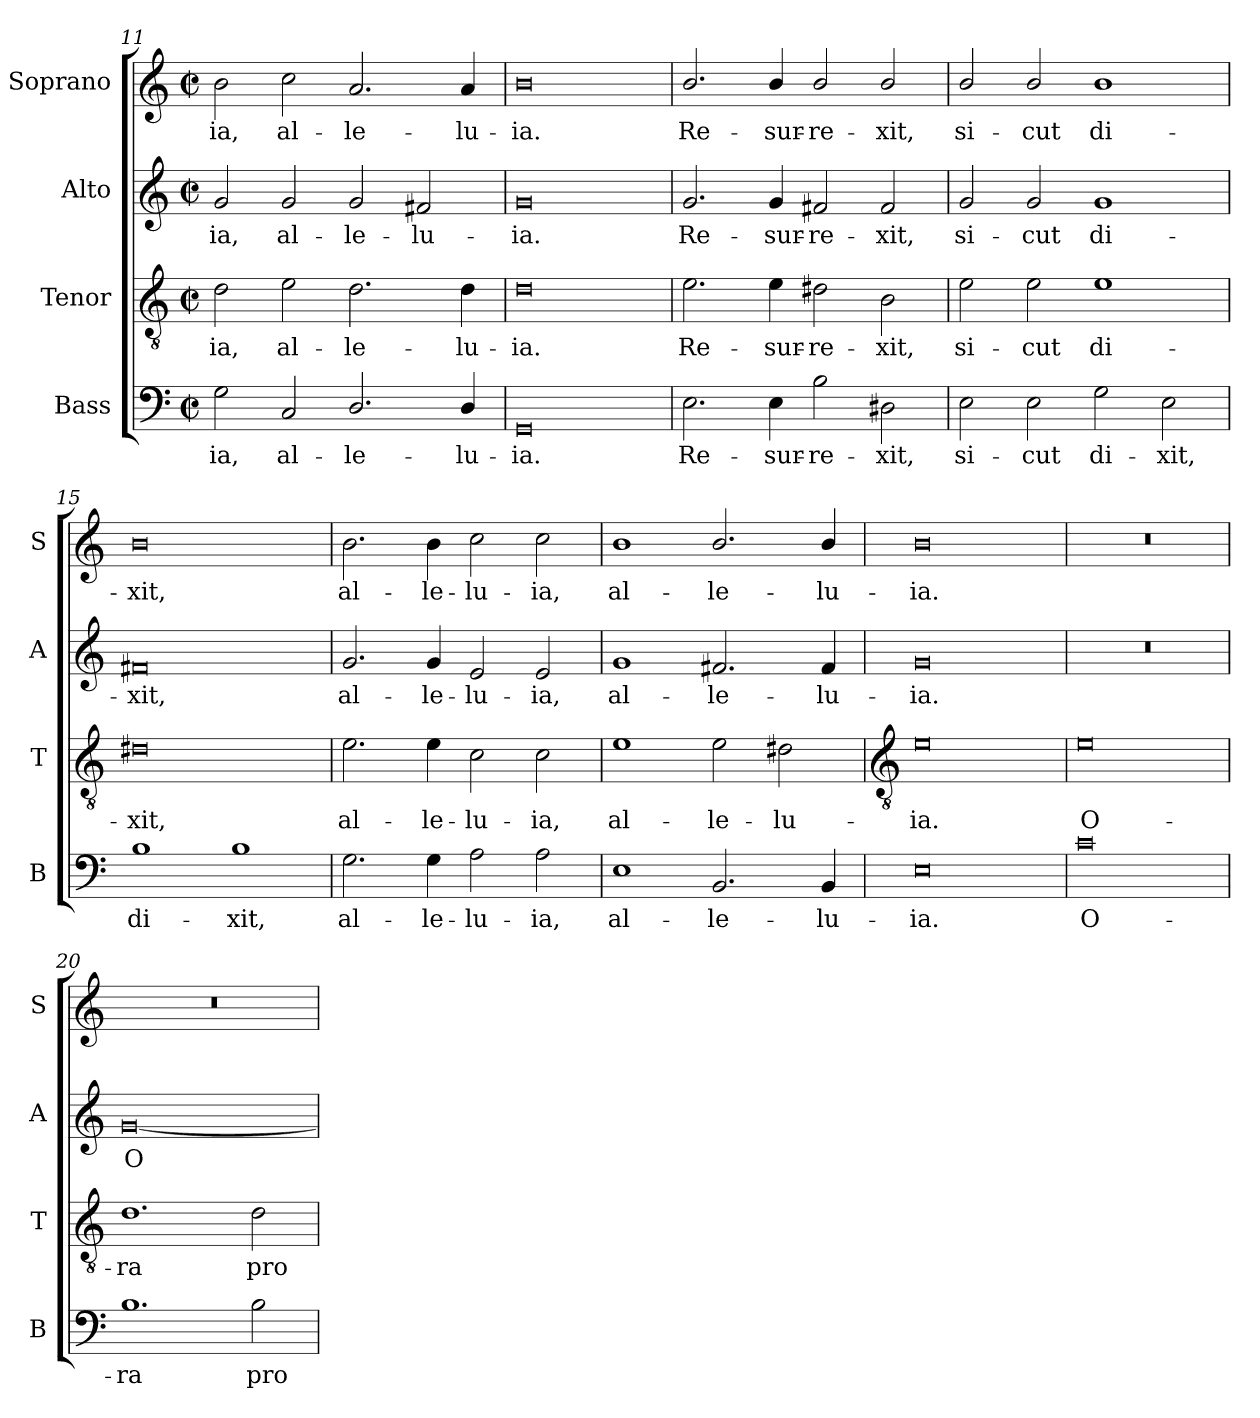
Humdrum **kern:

**kern	**text	**kern	**text	**kern	**text	**kern	**text
*part4	*part4	*part3	*part3	*part2	*part2	*part1	*part1
*staff4	*staff4	*staff3	*staff3	*staff2	*staff2	*staff1	*staff1
*I"Bass	*	*I"Tenor	*	*I"Alto	*	*I"Soprano	*
*I'B	*	*I'T	*	*I'A	*	*I'S	*
*clefF4	*	*clefGv2	*	*clefG2	*	*clefG2	*
*k[]	*	*k[]	*	*k[]	*	*k[]	*
*C:	*	*C:	*	*C:	*	*C:	*
*M4/2	*	*M4/2	*	*M4/2	*	*M4/2	*
*met(c|)	*	*met(c|)	*	*met(c|)	*	*met(c|)	*
=11	=11	=11	=11	=11	=11	=11	=11
!	!LO:LY:b	!	!LO:LY:b	!	!LO:LY:b	!	!LO:LY:b
2G	ia,	2d	-ia,	2g	ia,	2b	-ia,
!	!LO:LY:b	!	!LO:LY:b	!	!LO:LY:b	!	!LO:LY:b
2C	al-	2e	al-	2g	al-	2cc	al-
!	!LO:LY:b	!	!LO:LY:b	!	!LO:LY:b	!	!LO:LY:b
2.D/	-le-	2.d	-le-	2g	-le-	2.a	-le-
!	!	!	!	!	!LO:LY:b	!	!
.	.	.	.	2f#X	-lu-	.	.
!	!LO:LY:b	!	!LO:LY:b	!	!	!	!LO:LY:b
4D/	-lu-	4d	-lu-	.	.	4a	-lu-
=12	=12	=12	=12	=12	=12	=12	=12
!	!LO:LY:b	!	!LO:LY:b	!	!LO:LY:b	!	!LO:LY:b
0GG	-ia.	0d	-ia.	0g	-ia.	0b	-ia.
=13	=13	=13	=13	=13	=13	=13	=13
!	!LO:LY:b	!	!LO:LY:b	!	!LO:LY:b	!	!LO:LY:b
2.E	Re-	2.e	Re-	2.g	Re-	2.b/	Re-
!	!LO:LY:b	!	!LO:LY:b	!	!LO:LY:b	!	!LO:LY:b
4E	-sur-	4e	-sur-	4g	-sur-	4b/	-sur-
!	!LO:LY:b	!	!LO:LY:b	!	!LO:LY:b	!	!LO:LY:b
2B	-re-	2d#X	-re-	2f#X	-re-	2b/	-re-
!	!LO:LY:b	!	!LO:LY:b	!	!LO:LY:b	!	!LO:LY:b
2D#X	-xit,	2B	-xit,	2f#	-xit,	2b/	-xit,
=14	=14	=14	=14	=14	=14	=14	=14
!	!LO:LY:b	!	!LO:LY:b	!	!LO:LY:b	!	!LO:LY:b
2E	si-	2e	si-	2g	si-	2b/	si-
!	!LO:LY:b	!	!LO:LY:b	!	!LO:LY:b	!	!LO:LY:b
2E	-cut	2e	-cut	2g	-cut	2b/	-cut
!	!LO:LY:b	!	!LO:LY:b	!	!LO:LY:b	!	!LO:LY:b
2G	di-	1e	di-	1g	di-	1b	di-
!	!LO:LY:b	!	!	!	!	!	!
2E	-xit,	.	.	.	.	.	.
=15	=15	=15	=15	=15	=15	=15	=15
!	!LO:LY:b	!	!LO:LY:b	!	!LO:LY:b	!	!LO:LY:b
1B	di-	0d#X	-xit,	0f#X	-xit,	0b	-xit,
!	!LO:LY:b	!	!	!	!	!	!
1B	-xit,	.	.	.	.	.	.
=16	=16	=16	=16	=16	=16	=16	=16
!	!LO:LY:b	!	!LO:LY:b	!	!LO:LY:b	!	!LO:LY:b
2.G	al-	2.e	al-	2.g	al-	2.b	al-
!	!LO:LY:b	!	!LO:LY:b	!	!LO:LY:b	!	!LO:LY:b
4G	-le-	4e	-le-	4g	-le-	4b	-le-
!	!LO:LY:b	!	!LO:LY:b	!	!LO:LY:b	!	!LO:LY:b
2A	-lu-	2c	-lu-	2e	-lu-	2cc	-lu-
!	!LO:LY:b	!	!LO:LY:b	!	!LO:LY:b	!	!LO:LY:b
2A	-ia,	2c	-ia,	2e	-ia,	2cc	-ia,
=17	=17	=17	=17	=17	=17	=17	=17
!	!LO:LY:b	!	!LO:LY:b	!	!LO:LY:b	!	!LO:LY:b
1E	al-	1e	al-	1g	al-	1b	al-
!	!LO:LY:b	!	!LO:LY:b	!	!LO:LY:b	!	!LO:LY:b
2.BB	-le-	2e	-le-	2.f#X	-le-	2.b/	-le-
!	!	!	!LO:LY:b	!	!	!	!
.	.	2d#X	-lu-	.	.	.	.
!	!LO:LY:b	!	!	!	!LO:LY:b	!	!LO:LY:b
4BB	-lu-	.	.	4f#	-lu-	4b/	-lu-
!!LO:LB:g=z
=18	=18	=18	=18	=18	=18	=18	=18
*	*	*clefGv2	*	*	*	*	*
!	!LO:LY:b	!	!LO:LY:b	!	!LO:LY:b	!	!LO:LY:b
0E	-ia.	0e	-ia.	0g	-ia.	0b	-ia.
=19	=19	=19	=19	=19	=19	=19	=19
!	!LO:LY:b	!	!LO:LY:b	!	!	!	!
0c	O-	0e	O-	0r	.	0r	.
=20	=20	=20	=20	=20	=20	=20	=20
!	!LO:LY:b	!	!LO:LY:b	!	!LO:LY:b	!	!
1.B	-ra	1.d	-ra	[0g	O-	0r	.
!	!LO:LY:b	!	!LO:LY:b	!	!	!	!
2B	pro	2d	pro	.	.	.	.
=	=	=	=	=	=	=	=
*-	*-	*-	*-	*-	*-	*-	*-
